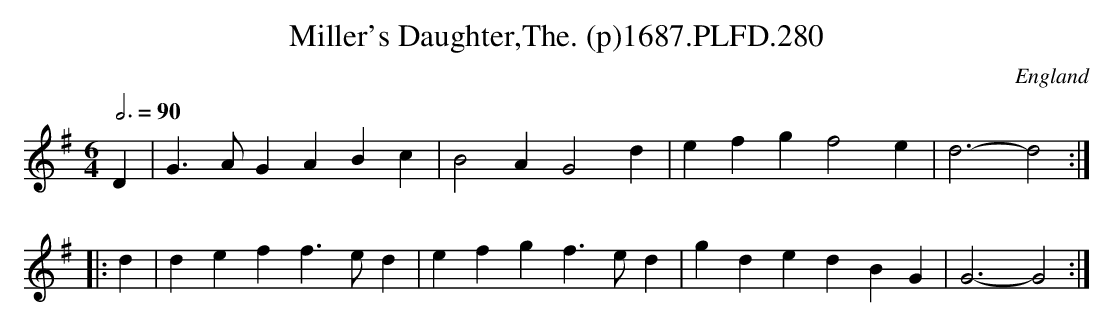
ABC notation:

X:1
T:Miller's Daughter,The. (p)1687.PLFD.280
M:6/4
L:1/4
Q:3/4=90
O:England
K:G
D|G>AGABc|B2AG2d|efgf2e|d3-d2:|
|:d|deff>ed|efgf>ed|gdedBG|G3-G2:|
